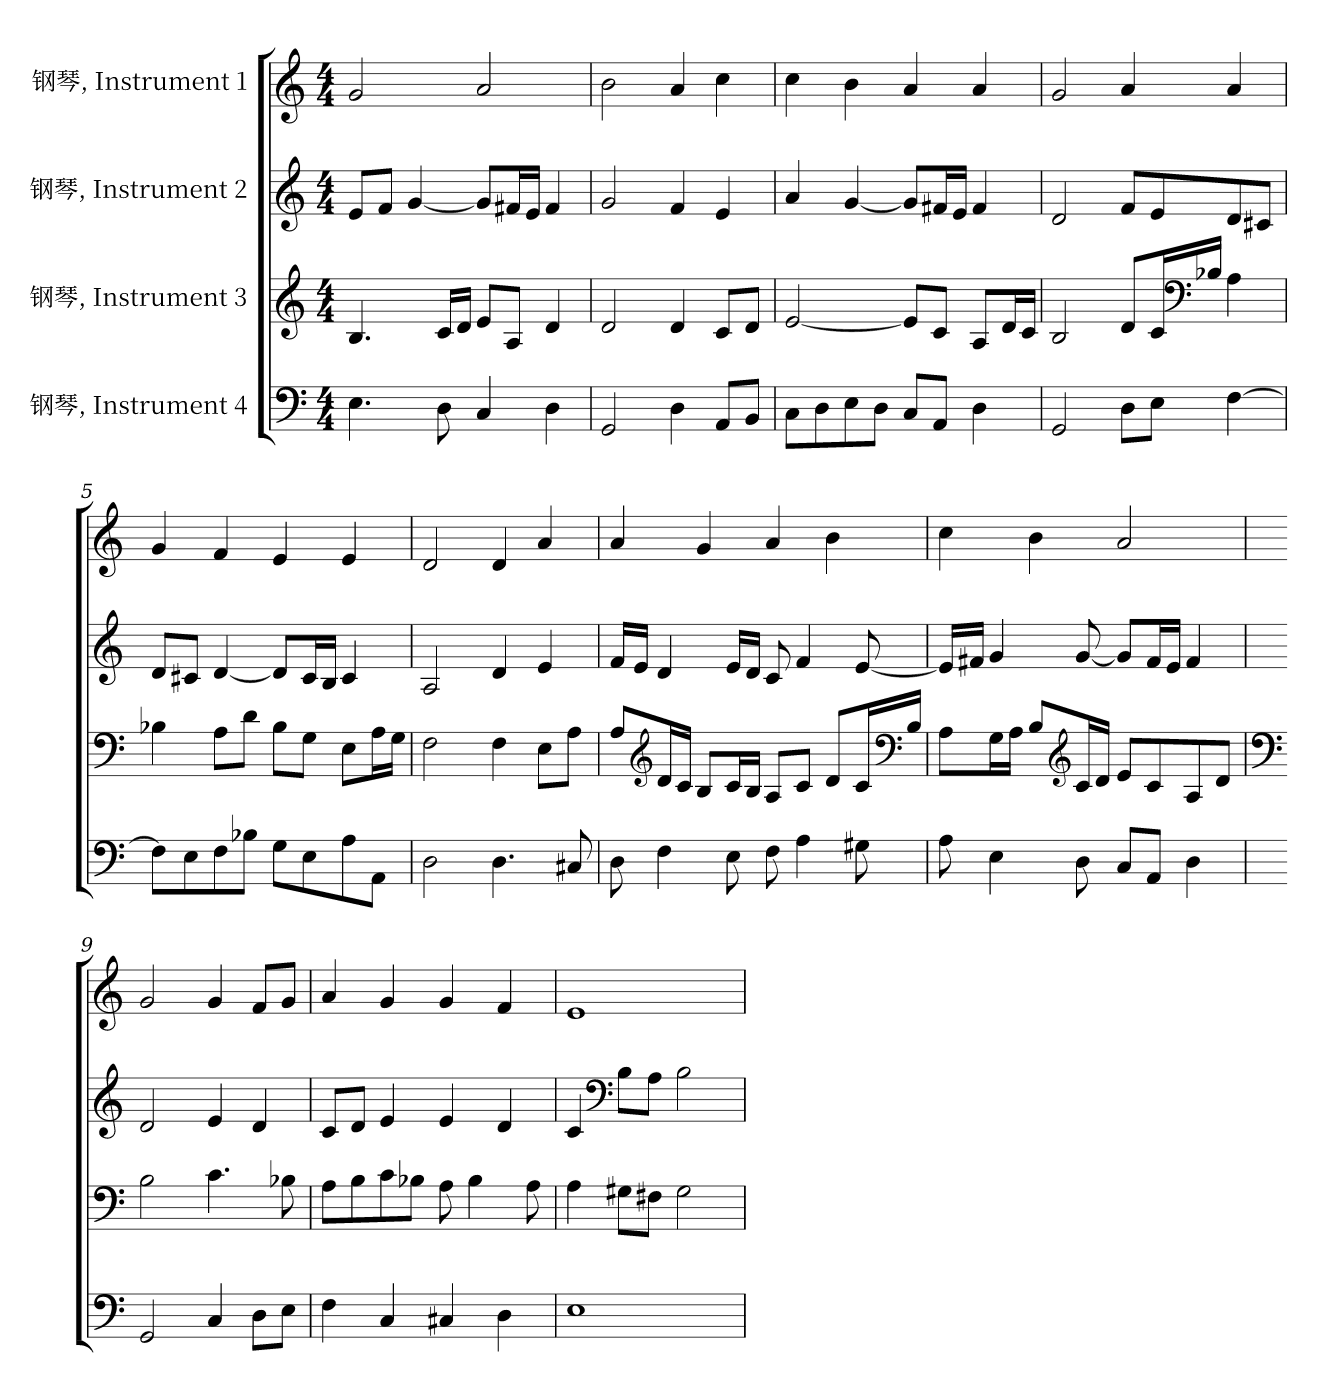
**kern	**kern	**kern	**kern
*part4	*part3	*part2	*part1
*staff4	*staff3	*staff2	*staff1
*I"钢琴, Instrument 4	*I"钢琴, Instrument 3	*I"钢琴, Instrument 2	*I"钢琴, Instrument 1
*clefF4	*clefG2	*clefG2	*clefG2
*k[]	*k[]	*k[]	*k[]
*M4/4	*M4/4	*M4/4	*M4/4
*MM80	*MM80	*MM80	*MM80
=1	=1	=1	=1
4.E\	4.B/	8e/L	2g/
.	.	8f/J	.
.	.	[4g/	.
8D\	16c/LL	.	.
.	16d/JJ	.	.
4C/	8e/L	8g/L]	2a/
.	8A/J	16f#X/L	.
.	.	16e/JJ	.
4D\	4d/	4f#/	.
=2	=2	=2	=2
2GG/	2d/	2g/	2b\
4D\	4d/	4f/	4a/
8AA/L	8c/L	4e/	4cc\
8BB/J	8d/J	.	.
=3	=3	=3	=3
8C\L	[2e/	4a/	4cc\
8D\	.	.	.
8E\	.	[4g/	4b\
8D\J	.	.	.
8C/L	8e/L]	8g/L]	4a/
8AA/J	8c/J	16f#X/L	.
.	.	16e/JJ	.
4D\	8A/L	4f#/	4a/
.	16d/L	.	.
.	16c/JJ	.	.
=4	=4	=4	=4
2GG/	2B/	2d/	2g/
8D\L	8d/L	8f/L	4a/
8E\J	16c/L	8e/	.
*	*clefF4	*	*
.	16B-X/JJ	.	.
[4F\	4A\	8d/	4a/
.	.	8c#X/J	.
!!LO:LB:g=z
=5	=5	=5	=5
8F\L]	4B-X\	8d/L	4g/
8E\	.	8c#X/J	.
8F\	8A\L	[4d/	4f/
8B-X\J	8d\J	.	.
8G\L	8B-\L	8d/L]	4e/
8E\	8G\J	16c#/L	.
.	.	16B/JJ	.
8A\	8E\L	4c#/	4e/
8AA\J	16A\L	.	.
.	16G\JJ	.	.
=6	=6	=6	=6
2D\	2F\	2A/	2d/
4.D\	4F\	4d/	4d/
.	8E\L	4e/	4a/
8C#X/	8A\J	.	.
=7	=7	=7	=7
8D\	8A/L	16f/LL	4a/
.	.	16e/JJ	.
*	*clefG2	*	*
4F\	16d/L	4d/	.
.	16c/JJ	.	.
.	8B/L	.	4g/
8E\	16c/L	16e/LL	.
.	16B/JJ	16d/JJ	.
8F\	8A/L	8c/	4a/
4A\	8c/J	4f/	.
.	8d/L	.	4b\
8G#X\	16c/L	[8e/	.
*	*clefF4	*	*
.	16B/JJ	.	.
!!LO:LB:g=z
=8	=8	=8	=8
8A\	8A\L	16e/LL]	4cc\
.	.	16f#X/JJ	.
4E\	16G\L	4g/	.
.	16A\JJ	.	.
.	8B/L	.	4b\
*	*clefG2	*	*
8D\	16c/L	[8g/	.
.	16d/JJ	.	.
8C/L	8e/L	8g/L]	2a/
8AA/J	8c/	16f#/L	.
.	.	16e/JJ	.
4D\	8A/	4f#/	.
.	8d/J	.	.
=9	=9	=9	=9
*	*clefF4	*	*
2GG/	2B\	2d/	2g/
4C/	4.c\	4e/	4g/
8D\L	.	4d/	8f/L
8E\J	8B-X\	.	8g/J
=10	=10	=10	=10
4F\	8A\L	8c/L	4a/
.	8B\	8d/J	.
4C/	8c\	4e/	4g/
.	8B-X\J	.	.
4C#X/	8A\	4e/	4g/
.	4B-\	.	.
4D\	.	4d/	4f/
.	8A\	.	.
=11	=11	=11	=11
1E	4A\	4c/	1e
*	*	*clefF4	*
.	8G#X\L	8B\L	.
.	8F#X\J	8A\J	.
.	2G#\	2B\	.
=	=	=	=
*-	*-	*-	*-
